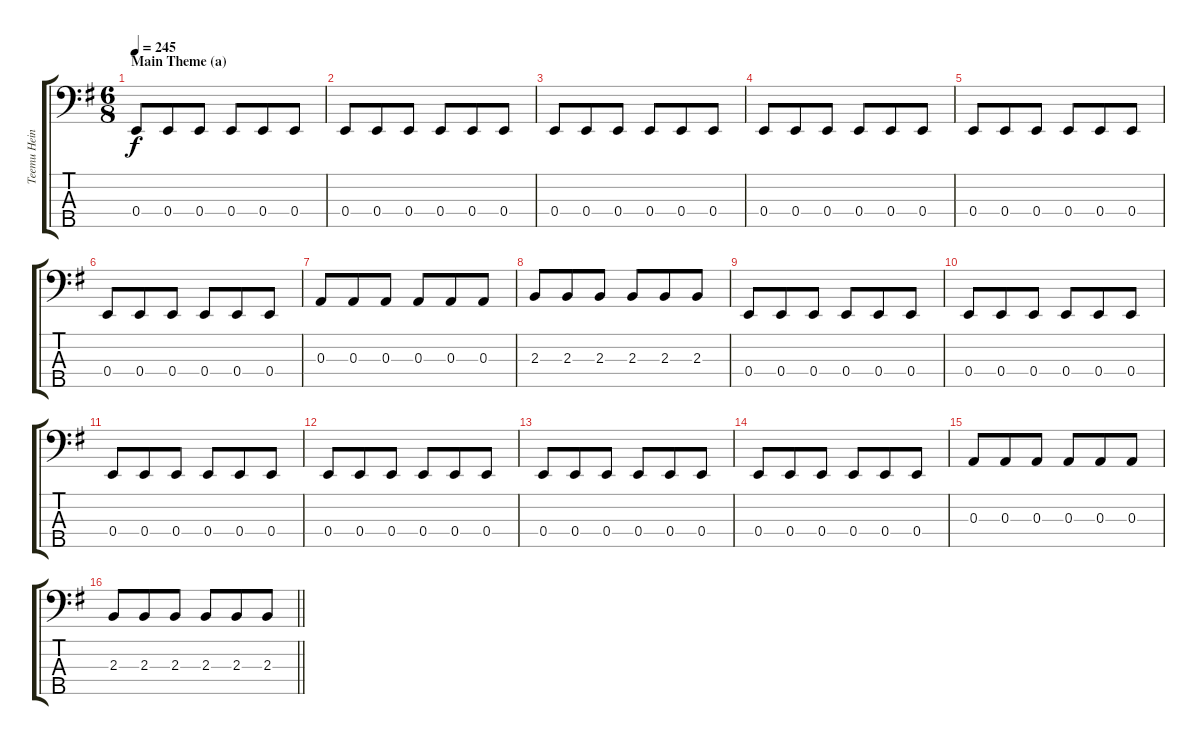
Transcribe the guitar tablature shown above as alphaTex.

\track ("Teemu Heinola (bass)" "Teemu Hein") {instrument electricbasspick}
\staff {score tabs}
\tuning (G2 D2 A1 E1 B0) {hide}
\ts (6 8)
\section ("" "Main Theme (a)")
\tempo 245
\clef f4
\ks eminor
0.4.8{dy f instrument electricbasspick} 0.4.8 0.4.8 0.4.8 0.4.8 0.4.8 |
0.4.8 0.4.8 0.4.8 0.4.8 0.4.8 0.4.8 |
0.4.8 0.4.8 0.4.8 0.4.8 0.4.8 0.4.8 |
0.4.8 0.4.8 0.4.8 0.4.8 0.4.8 0.4.8 |
0.4.8 0.4.8 0.4.8 0.4.8 0.4.8 0.4.8 |
0.4.8 0.4.8 0.4.8 0.4.8 0.4.8 0.4.8 |
0.3.8 0.3.8 0.3.8 0.3.8 0.3.8 0.3.8 |
2.3.8 2.3.8 2.3.8 2.3.8 2.3.8 2.3.8 |
0.4.8 0.4.8 0.4.8 0.4.8 0.4.8 0.4.8 |
0.4.8 0.4.8 0.4.8 0.4.8 0.4.8 0.4.8 |
0.4.8 0.4.8 0.4.8 0.4.8 0.4.8 0.4.8 |
0.4.8 0.4.8 0.4.8 0.4.8 0.4.8 0.4.8 |
0.4.8 0.4.8 0.4.8 0.4.8 0.4.8 0.4.8 |
0.4.8 0.4.8 0.4.8 0.4.8 0.4.8 0.4.8 |
0.3.8 0.3.8 0.3.8 0.3.8 0.3.8 0.3.8 |
\barLineRight lightlight
2.3.8 2.3.8 2.3.8 2.3.8 2.3.8 2.3.8
